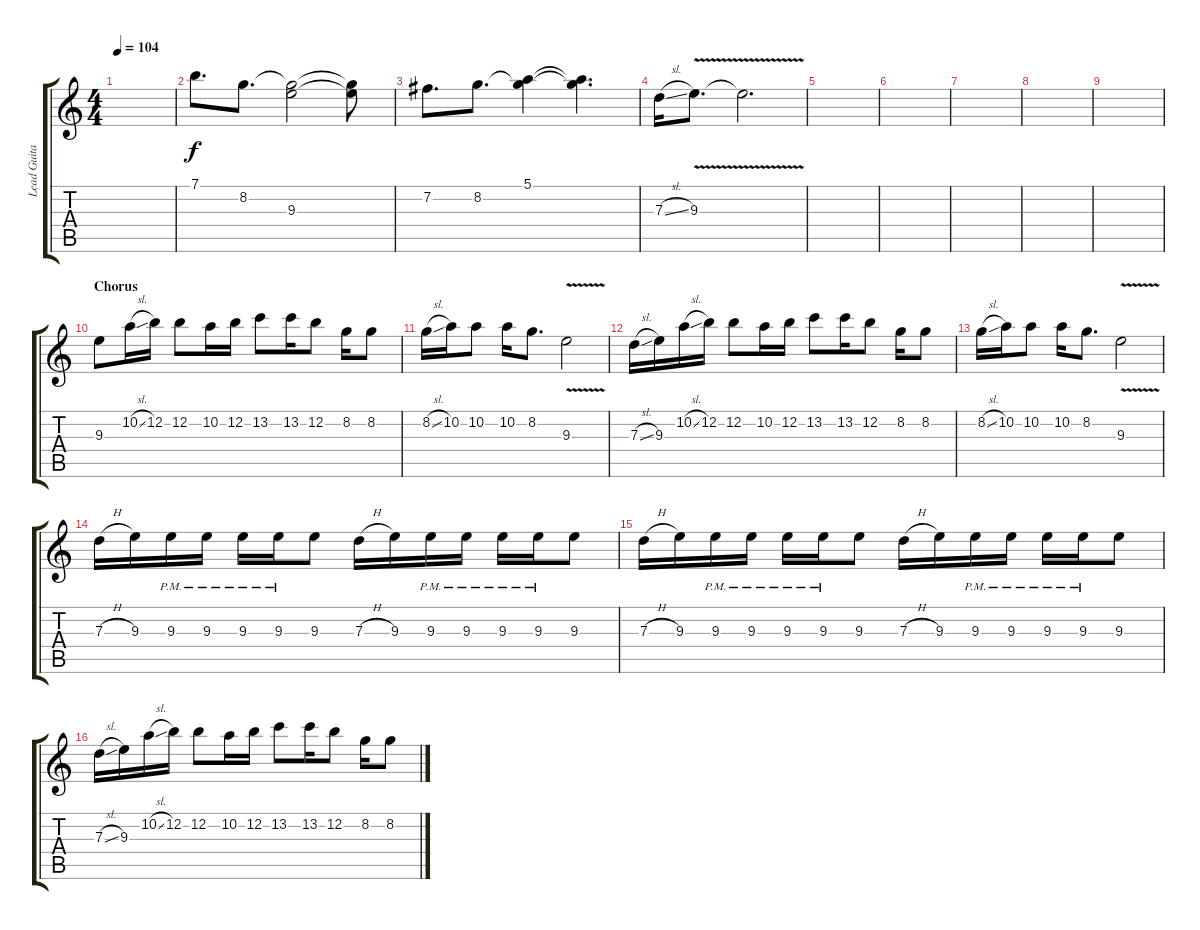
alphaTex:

\track ("Lead Guitar" "Lead Guita") {instrument overdrivenguitar}
\staff {score tabs}
\tuning (E4 B3 G3 D3 A2 E2) {hide}
\ts (4 4)
\tempo 104
\clef g2
\ks c
|
7.1.8{d} 8.2.8{d} (8.2{t} 9.3).2 (8.2{t} 9.3{t}).8 |
7.2.8{d} 8.2.8{d} (5.1 8.2{t}).4 (5.1{t} 8.2{t}).4{d} |
7.3{sl}.16 9.3{v}.8{d} 9.3{t}.2{d} |
|
\section ("" "")
|
|
|
|
\section ("" "Chorus")
9.3.8 10.2{sl}.16 12.2.16 12.2.8 10.2.16 12.2.16 13.2.8 13.2.16 12.2.8 8.2.16 8.2.8 |
8.2{sl}.16 10.2.16 10.2.8 10.2.16 8.2.8{d} 9.3{v}.2 |
7.3{sl}.16 9.3.16 10.2{sl}.16 12.2.16 12.2.8 10.2.16 12.2.16 13.2.8 13.2.16 12.2.8 8.2.16 8.2.8 |
8.2{sl}.16 10.2.16 10.2.8 10.2.16 8.2.8{d} 9.3{v}.2 |
7.3{h}.16 9.3.16 9.3{pm}.16 9.3{pm}.16 9.3{pm}.16 9.3{pm}.16 9.3.8 7.3{h}.16 9.3.16 9.3{pm}.16 9.3{pm}.16 9.3{pm}.16 9.3{pm}.16 9.3.8 |
7.3{h}.16 9.3.16 9.3{pm}.16 9.3{pm}.16 9.3{pm}.16 9.3{pm}.16 9.3.8 7.3{h}.16 9.3.16 9.3{pm}.16 9.3{pm}.16 9.3{pm}.16 9.3{pm}.16 9.3.8 |
7.3{sl}.16 9.3.16 10.2{sl}.16 12.2.16 12.2.8 10.2.16 12.2.16 13.2.8 13.2.16 12.2.8 8.2.16 8.2.8
